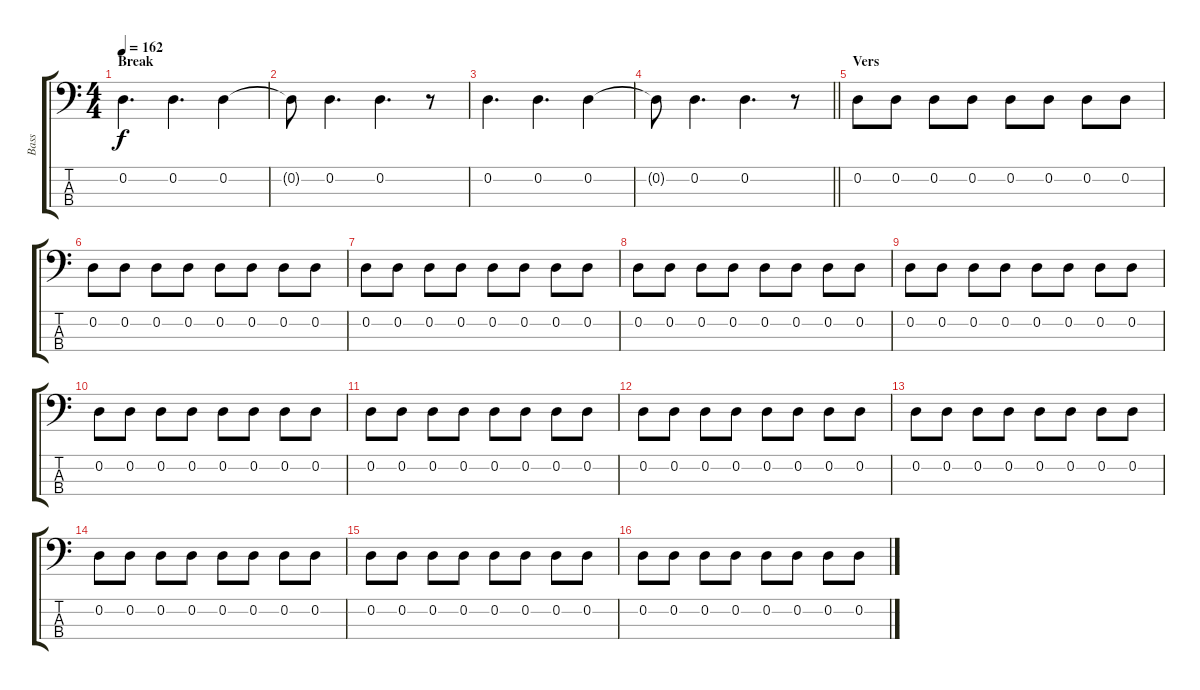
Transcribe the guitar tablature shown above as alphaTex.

\track ("Bass" "Bass") {instrument electricbasspick}
\staff {score tabs}
\tuning (G2 D2 A1 D1) {hide}
\ts (4 4)
\section ("" "Break")
\tempo 162
\clef f4
\ks c
0.2.4{d dy f} 0.2.4{d} 0.2.4 |
0.2{t}.8 0.2.4{d} 0.2.4{d} r.8 |
0.2.4{d} 0.2.4{d} 0.2.4 |
\barLineRight lightlight
0.2{t}.8 0.2.4{d} 0.2.4{d} r.8 |
\section ("" "Vers")
0.2.8 0.2.8 0.2.8 0.2.8 0.2.8 0.2.8 0.2.8 0.2.8 |
0.2.8 0.2.8 0.2.8 0.2.8 0.2.8 0.2.8 0.2.8 0.2.8 |
0.2.8 0.2.8 0.2.8 0.2.8 0.2.8 0.2.8 0.2.8 0.2.8 |
0.2.8 0.2.8 0.2.8 0.2.8 0.2.8 0.2.8 0.2.8 0.2.8 |
0.2.8 0.2.8 0.2.8 0.2.8 0.2.8 0.2.8 0.2.8 0.2.8 |
0.2.8 0.2.8 0.2.8 0.2.8 0.2.8 0.2.8 0.2.8 0.2.8 |
0.2.8 0.2.8 0.2.8 0.2.8 0.2.8 0.2.8 0.2.8 0.2.8 |
0.2.8 0.2.8 0.2.8 0.2.8 0.2.8 0.2.8 0.2.8 0.2.8 |
0.2.8 0.2.8 0.2.8 0.2.8 0.2.8 0.2.8 0.2.8 0.2.8 |
0.2.8 0.2.8 0.2.8 0.2.8 0.2.8 0.2.8 0.2.8 0.2.8 |
0.2.8 0.2.8 0.2.8 0.2.8 0.2.8 0.2.8 0.2.8 0.2.8 |
0.2.8 0.2.8 0.2.8 0.2.8 0.2.8 0.2.8 0.2.8 0.2.8
